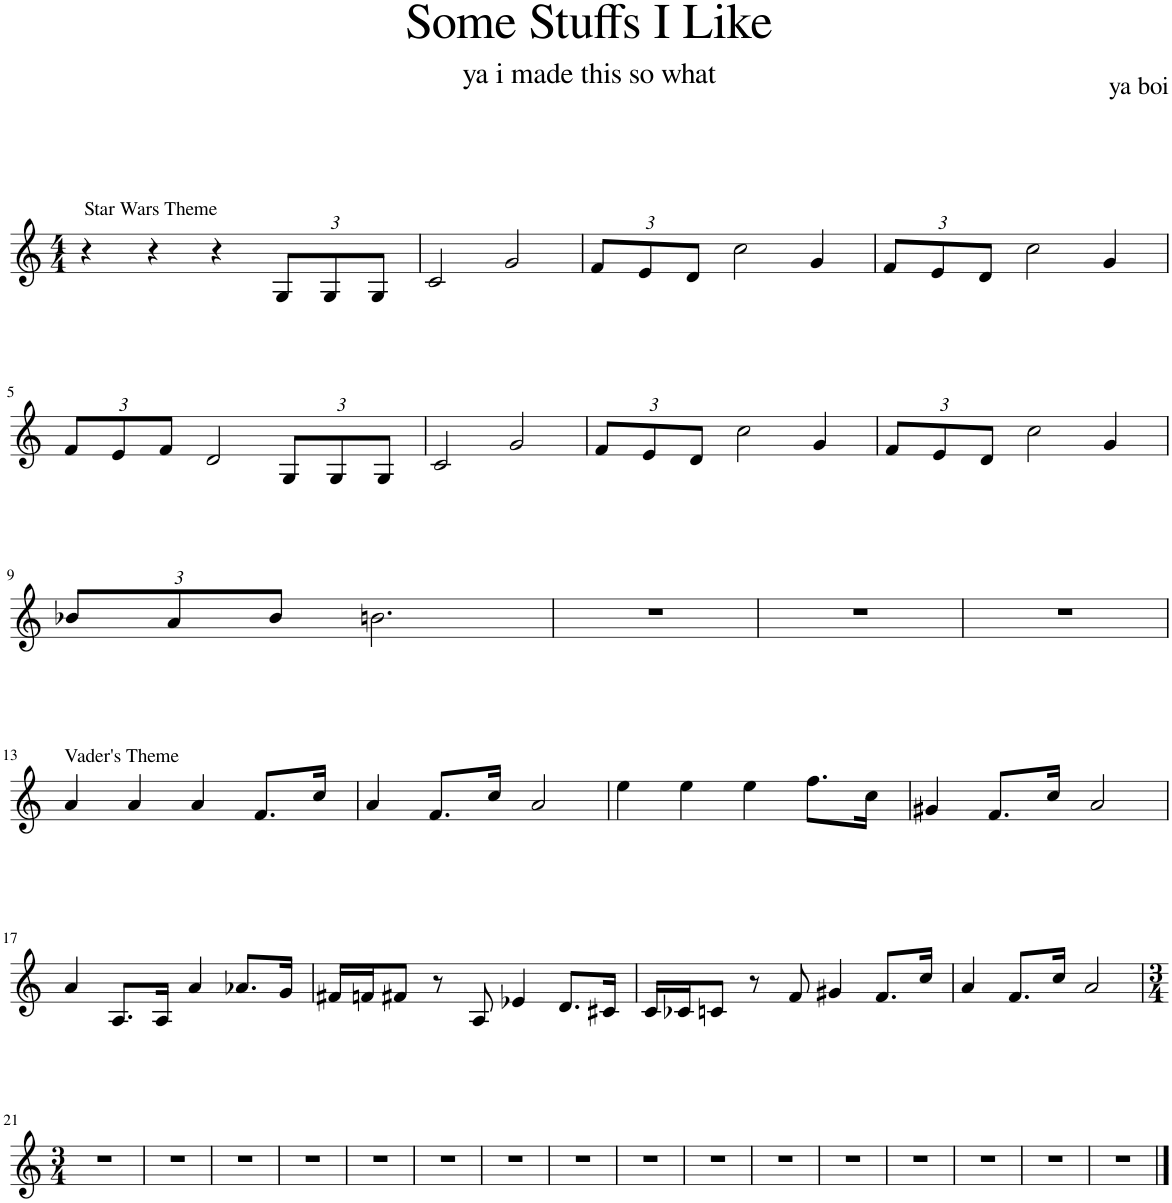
**kern
*part1
*staff1
*I"Piano
*I'Pno.
*clefG2
*k[]
*M4/4
=1
!LO:TX:a:t=Star Wars Theme
4r
4r
4r
*Xbrackettup
12G/L
12G/
12G/J
=2
2c/
2g/
=3
12f/L
12e/
12d/J
2cc\
4g/
=4
12f/L
12e/
12d/J
2cc\
4g/
!!LO:LB:g=z
=5
12f/L
12e/
12f/J
2d/
12G/L
12G/
12G/J
=6
2c/
2g/
=7
12f/L
12e/
12d/J
2cc\
4g/
=8
12f/L
12e/
12d/J
2cc\
4g/
!!LO:LB:g=z
=9
12b-X/L
12a/
12b-/J
2.bn\
=10
1r
=11
1r
=12
1r
!!LO:LB:g=z
=13
!LO:TX:a:t=Vader's Theme
4a/
4a/
4a/
8.f/L
16cc/Jk
=14
4a/
8.f/L
16cc/Jk
2a/
=15
4ee\
4ee\
4ee\
8.ff\L
16cc\Jk
=16
4g#X/
8.f/L
16cc/Jk
2a/
!!LO:LB:g=z
=17
4a/
8.A/L
16A/Jk
4a/
8.a-X/L
16g/Jk
=18
16f#X/LL
16fn/J
8f#X/J
8r
8A/
4e-X/
8.d/L
16c#X/Jk
=19
16c/LL
16c-X/J
8cn/J
8r
8f/
4g#X/
8.f/L
16cc/Jk
=20
4a/
8.f/L
16cc/Jk
2a/
!!LO:LB:g=z
=21
*M3/4
2.r
=22
2.r
=23
2.r
=24
2.r
=25
2.r
=26
2.r
=27
2.r
=28
2.r
=29
2.r
=30
2.r
=31
2.r
=32
2.r
=33
2.r
=34
2.r
=35
2.r
=36
2.r
==
*-
